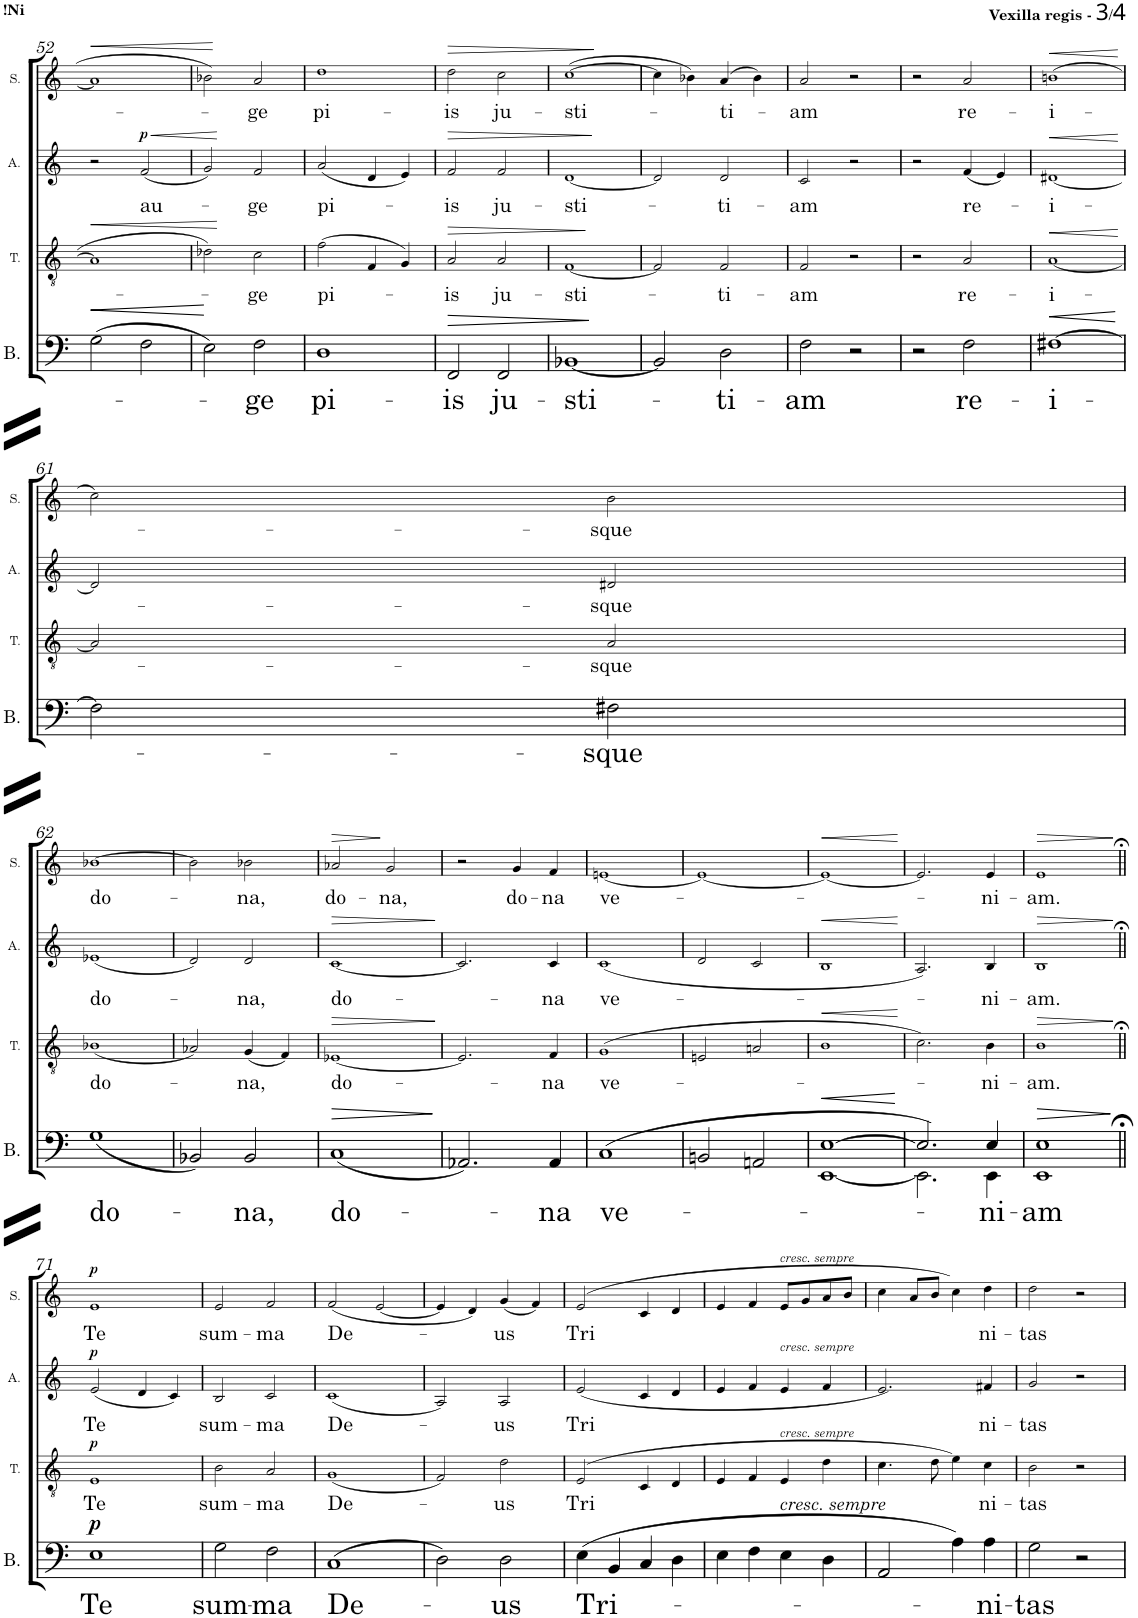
**kern	**text	**dynam	**kern	**text	**dynam	**kern	**text	**dynam	**kern	**text	**dynam
*part4	*part4	*part4	*part3	*part3	*part3	*part2	*part2	*part2	*part1	*part1	*part1
*staff4	*staff4	*staff4	*staff3	*staff3	*staff3	*staff2	*staff2	*staff2	*staff1	*staff1	*staff1
*I"Bass	*	*	*I"Tenor	*	*	*I"Alto	*	*	*I"Soprano	*	*
*I'B.	*	*	*I'T.	*	*	*I'A.	*	*	*I'S.	*	*
!!LO:PB:g=z
*clefF4	*	*	*clefGv2	*	*	*clefG2	*	*	*clefG2	*	*
*	*	*	*Trd-7c-12	*	*	*	*	*	*	*	*
*k[]	*	*	*k[]	*	*	*k[]	*	*	*k[]	*	*
*M2/2	*	*	*M2/2	*	*	*M2/2	*	*	*M2/2	*	*
*met(c|)	*	*	*met(c|)	*	*	*met(c|)	*	*	*met(c|)	*	*
=52	=52	=52	=52	=52	=52	=52	=52	=52	=52	=52	=52
!	!	!LO:HP:b	!	!	!LO:HP:b	!	!	!	!	!	!LO:HP:b
(2G\	.	<	1A]	.	<	2r	.	.	1a]	.	<
!	!	!	!	!	!	!	!LO:LY:b	!LO:HP:b	!	!	!
!	!	!	!	!	!	!	!	!LO:DY:n=1:a	!	!	!
2F\	.	.	.	.	.	(2f/	au-	< p	.	.	.
=53	=53	=53	=53	=53	=53	=53	=53	=53	=53	=53	=53
2E\)	.	.	2d-X\	.	.	2g/)	.	.	2b-X\	.	.
!	!LO:LY:b	!	!	!LO:LY:b	!	!	!LO:LY:b	!	!	!LO:LY:b	!
2F\	-ge	[	2c\	-ge	[	2f/	-ge	[	2a/	-ge	[
=54	=54	=54	=54	=54	=54	=54	=54	=54	=54	=54	=54
!	!LO:LY:b	!	!	!LO:LY:b	!	!	!LO:LY:b	!	!	!LO:LY:b	!
1D	pi-	.	(2f\	pi-	.	(2a/	pi-	.	1dd	pi-	.
.	.	.	4F/	.	.	4d/	.	.	.	.	.
.	.	.	4G/)	.	.	4e/)	.	.	.	.	.
=55	=55	=55	=55	=55	=55	=55	=55	=55	=55	=55	=55
!	!LO:LY:b	!LO:HP:b	!	!LO:LY:b	!LO:HP:b	!	!LO:LY:b	!LO:HP:b	!	!LO:LY:b	!LO:HP:b
2FF/	-is	>	2A/	-is	>	2f/	-is	>	2dd\	-is	>
!	!LO:LY:b	!	!	!LO:LY:b	!	!	!LO:LY:b	!	!	!LO:LY:b	!
2FF/	ju-	.	2A/	ju-	.	2f/	ju-	.	2cc\	ju-	.
=56	=56	=56	=56	=56	=56	=56	=56	=56	=56	=56	=56
!	!LO:LY:b	!	!	!LO:LY:b	!	!	!LO:LY:b	!	!	!LO:LY:b	!
[1BB-X	-sti-	.	[1F	-sti-	.	[1d	-sti-	.	([1cc	-sti-	.
.	.	]	.	.	]	.	.	]	.	.	]
=57	=57	=57	=57	=57	=57	=57	=57	=57	=57	=57	=57
2BB-/]	.	.	2F/]	.	.	2d/]	.	.	4cc\]	.	.
.	.	.	.	.	.	.	.	.	4b-X\)	.	.
!	!LO:LY:b	!	!	!LO:LY:b	!	!	!LO:LY:b	!	!	!LO:LY:b	!
2D\	-ti-	.	2F/	-ti-	.	2d/	-ti-	.	(4a/	-ti-	.
.	.	.	.	.	.	.	.	.	4b-\)	.	.
=58	=58	=58	=58	=58	=58	=58	=58	=58	=58	=58	=58
!	!LO:LY:b	!	!	!LO:LY:b	!	!	!LO:LY:b	!	!	!LO:LY:b	!
2F\	-am	.	2F/	-am	.	2c/	-am	.	2a/	-am	.
2r	.	.	2r	.	.	2r	.	.	2r	.	.
=59	=59	=59	=59	=59	=59	=59	=59	=59	=59	=59	=59
2r	.	.	2r	.	.	2r	.	.	2r	.	.
!	!LO:LY:b	!	!	!LO:LY:b	!	!	!LO:LY:b	!	!	!LO:LY:b	!
2F\	re-	.	2A/	re-	.	(4f/	re-	.	2a/	re-	.
.	.	.	.	.	.	4e/)	.	.	.	.	.
=60	=60	=60	=60	=60	=60	=60	=60	=60	=60	=60	=60
!	!LO:LY:b	!LO:HP:b	!	!LO:LY:b	!LO:HP:b	!	!LO:LY:b	!LO:HP:b	!	!LO:LY:b	!LO:HP:b
[1F#X	-i-	<	[1A	-i-	<	[1d#X	-i-	<	(1bn	-i-	<
.	.	[	.	.	[	.	.	[	.	.	[
!!LO:LB:g=z
=61	=61	=61	=61	=61	=61	=61	=61	=61	=61	=61	=61
2F#\]	.	.	2A/]	.	.	2d#/]	.	.	2cc\)	.	.
!	!LO:LY:b	!	!	!LO:LY:b	!	!	!LO:LY:b	!	!	!LO:LY:b	!
2F#X\	-sque	.	2A/	-sque	.	2d#X/	-sque	.	2b\	-sque	.
!!LO:LB:g=z
=62	=62	=62	=62	=62	=62	=62	=62	=62	=62	=62	=62
!	!LO:LY:b	!	!	!LO:LY:b	!	!	!LO:LY:b	!	!	!LO:LY:b	!
(1G	do-	.	(1B-X	do-	.	(1e-X	do-	.	[1b-X	do-	.
=63	=63	=63	=63	=63	=63	=63	=63	=63	=63	=63	=63
2BB-X/)	.	.	2A-X/)	.	.	2d/)	.	.	2b-\]	.	.
!	!LO:LY:b	!	!	!LO:LY:b	!	!	!LO:LY:b	!	!	!LO:LY:b	!
2BB-/	-na,	.	(4G/	-na,	.	2d/	-na,	.	2b-X\	-na,	.
.	.	.	4F/)	.	.	.	.	.	.	.	.
=64	=64	=64	=64	=64	=64	=64	=64	=64	=64	=64	=64
!	!LO:LY:b	!LO:HP:b	!	!LO:LY:b	!LO:HP:b	!	!LO:LY:b	!LO:HP:b	!	!LO:LY:b	!LO:HP:b
(1C	do-	>	[1E-X	do-	>	[1c	do-	>	2a-X/	do-	>
!	!	!	!	!	!	!	!	!	!	!LO:LY:b	!
.	.	.	.	.	.	.	.	.	2g/	-na,	]
.	.	]	.	.	]	.	.	]	.	.	.
=65	=65	=65	=65	=65	=65	=65	=65	=65	=65	=65	=65
2.AA-X/)	.	.	2.E-/]	.	.	2.c/]	.	.	2r	.	.
!	!	!	!	!	!	!	!	!	!	!LO:LY:b	!
.	.	.	.	.	.	.	.	.	4g/	do-	.
!	!LO:LY:b	!	!	!LO:LY:b	!	!	!LO:LY:b	!	!	!LO:LY:b	!
4AA-/	-na	.	4F/	-na	.	4c/	-na	.	4f/	-na	.
=66	=66	=66	=66	=66	=66	=66	=66	=66	=66	=66	=66
!	!LO:LY:b	!	!	!LO:LY:b	!	!	!LO:LY:b	!	!	!LO:LY:b	!
(1C	ve-	.	(1G	ve-	.	(1c	ve-	.	[1en	ve-	.
=67	=67	=67	=67	=67	=67	=67	=67	=67	=67	=67	=67
2BBn/	.	.	2En/	.	.	2d/	.	.	1e_	.	.
2AAn/	.	.	2An/	.	.	2c/	.	.	.	.	.
=68	=68	=68	=68	=68	=68	=68	=68	=68	=68	=68	=68
!	!	!LO:HP:b	!	!	!LO:HP:b	!	!	!LO:HP:b	!	!	!LO:HP:b
[1EE [1E	.	<	1B	.	<	1B	.	<	1e_	.	<
.	.	[	.	.	[	.	.	[	.	.	[
=69	=69	=69	=69	=69	=69	=69	=69	=69	=69	=69	=69
*^	*	*	*	*	*	*	*	*	*	*	*
2.E/])	2.EE\]	.	.	2.c\)	.	.	2.A/)	.	.	2.e/]	.	.
!	!	!LO:LY:b	!	!	!LO:LY:b	!	!	!LO:LY:b	!	!	!LO:LY:b	!
4E/	4EE\	-ni-	.	4B\	-ni-	.	4B/	-ni-	.	4e/	-ni-	.
=70	=70	=70	=70	=70	=70	=70	=70	=70	=70	=70	=70	=70
!	!	!LO:LY:b	!LO:HP:b	!	!LO:LY:b	!LO:HP:b	!	!LO:LY:b	!LO:HP:b	!	!LO:LY:b	!LO:HP:b
*v	*v	*	*	*	*	*	*	*	*	*	*	*
1EE 1E	am	>	1B	-am.	>	1B	-am.	>	1e	-am.	>
.	.	]	.	.	]	.	.	]	.	.	]
!!LO:LB:g=z
=71||	=71||	=71||	=71||	=71||	=71||	=71||	=71||	=71||	=71||	=71||	=71||
!	!LO:LY:b	!LO:DY:a	!	!LO:LY:b	!LO:DY:a	!	!LO:LY:b	!LO:DY:a	!	!LO:LY:b	!LO:DY:a
1E	-Te	p	1E	Te	p	(2e/	Te	p	1e	Te	p
.	.	.	.	.	.	4d/	.	.	.	.	.
.	.	.	.	.	.	4c/)	.	.	.	.	.
=72	=72	=72	=72	=72	=72	=72	=72	=72	=72	=72	=72
!	!LO:LY:b	!	!	!LO:LY:b	!	!	!LO:LY:b	!	!	!LO:LY:b	!
2G\	sum-	.	2B\	sum-	.	2B/	sum-	.	2e/	sum-	.
!	!LO:LY:b	!	!	!LO:LY:b	!	!	!LO:LY:b	!	!	!LO:LY:b	!
2F\	-ma	.	2A/	-ma	.	2c/	-ma	.	2f/	-ma	.
=73	=73	=73	=73	=73	=73	=73	=73	=73	=73	=73	=73
!	!LO:LY:b	!	!	!LO:LY:b	!	!	!LO:LY:b	!	!	!LO:LY:b	!
(1C	De-	.	(1G	De-	.	(1c	De-	.	(2f/	De-	.
.	.	.	.	.	.	.	.	.	[2e/	.	.
=74	=74	=74	=74	=74	=74	=74	=74	=74	=74	=74	=74
2D\)	.	.	2F/)	.	.	2A/)	.	.	4e/]	.	.
.	.	.	.	.	.	.	.	.	4d/)	.	.
!	!LO:LY:b	!	!	!LO:LY:b	!	!	!LO:LY:b	!	!	!LO:LY:b	!
2D\	-us	.	2d\	-us	.	2A/	-us	.	(4g/	-us	.
.	.	.	.	.	.	.	.	.	4f/)	.	.
=75	=75	=75	=75	=75	=75	=75	=75	=75	=75	=75	=75
!	!LO:LY:b	!	!	!LO:LY:b	!	!	!LO:LY:b	!	!	!LO:LY:b	!
(4E\	Tri-	.	(2E/	Tri	.	(2e/	Tri	.	(2e/	Tri	.
4BB/	.	.	.	.	.	.	.	.	.	.	.
4C/	.	.	4C/	.	.	4c/	.	.	4c/	.	.
4D\	.	.	4D/	.	.	4d/	.	.	4d/	.	.
=76	=76	=76	=76	=76	=76	=76	=76	=76	=76	=76	=76
4E\	.	.	4E/	.	.	4e/	.	.	4e/	.	.
4F\	.	.	4F/	.	.	4f/	.	.	4f/	.	.
!	!	!	!	!	!	!	!	!	!LO:TX:a:i:t=cresc. sempre	!	!
!	!	!	!	!	!	!LO:TX:a:i:t=cresc. sempre	!	!	!	!	!
!	!	!	!LO:TX:a:i:t=cresc. sempre	!	!	!	!	!	!	!	!
!LO:TX:a:i:t=cresc. sempre	!	!	!	!	!	!	!	!	!	!	!
4E\	.	.	4E/	.	.	4e/	.	.	8e/L	.	.
.	.	.	.	.	.	.	.	.	8g/	.	.
4D\	.	.	4d\	.	.	4f/	.	.	8a/	.	.
.	.	.	.	.	.	.	.	.	8b/J	.	.
=77	=77	=77	=77	=77	=77	=77	=77	=77	=77	=77	=77
2AA/	.	.	4.c\	.	.	2.e/)	.	.	4cc\	.	.
.	.	.	.	.	.	.	.	.	8a/L	.	.
.	.	.	8d\	.	.	.	.	.	8b/J	.	.
4A\)	.	.	4e\)	.	.	.	.	.	4cc\)	.	.
!	!LO:LY:b	!	!	!LO:LY:b	!	!	!LO:LY:b	!	!	!LO:LY:b	!
4A\	-ni-	.	4c\	-ni-	.	4f#X/	-ni-	.	4dd\	-ni-	.
=78	=78	=78	=78	=78	=78	=78	=78	=78	=78	=78	=78
!	!LO:LY:b	!	!	!LO:LY:b	!	!	!LO:LY:b	!	!	!LO:LY:b	!
2G\	-tas	.	2B\	-tas	.	2g/	-tas	.	2dd\	-tas	.
2r	.	.	2r	.	.	2r	.	.	2r	.	.
=	=	=	=	=	=	=	=	=	=	=	=
*-	*-	*-	*-	*-	*-	*-	*-	*-	*-	*-	*-
